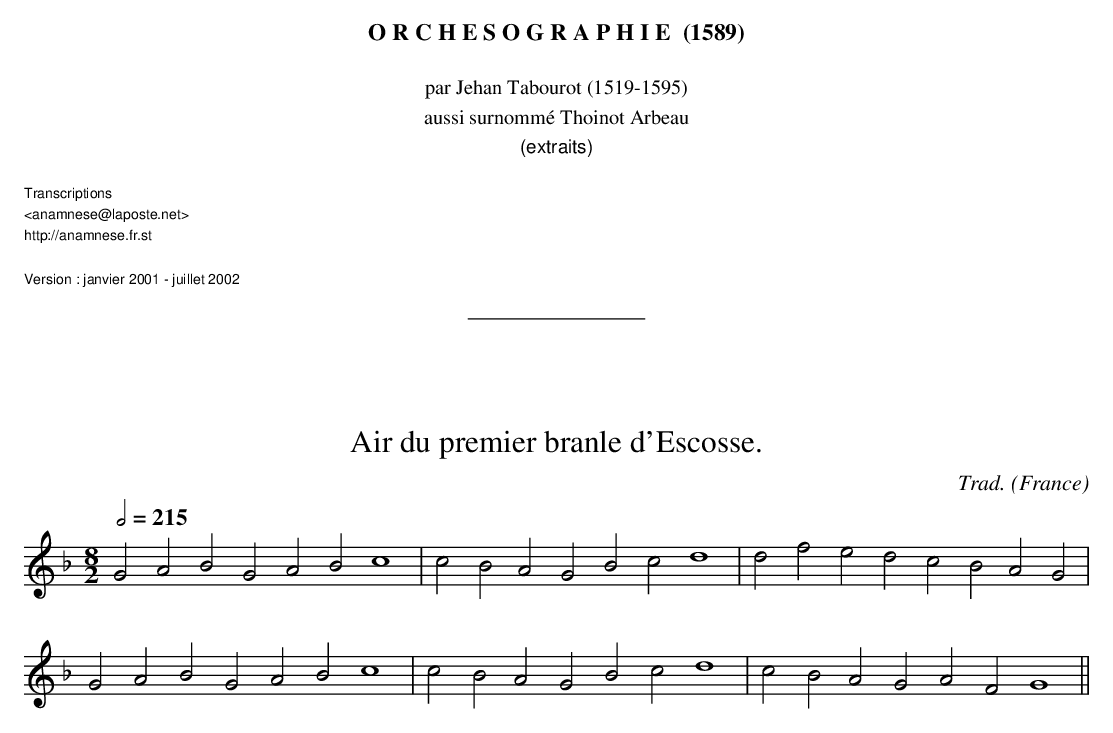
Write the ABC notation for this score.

X:1
T:Air du premier branle d'Escosse.
C:Trad.
O:France
M:8/2
L:1/2
Q:1/2=215
K:F
GABG ABc2 | cBAG Bcd2 | dfed cBAG |
GABG ABc2 | cBAG Bcd2 | cBAG AFG2 ||
